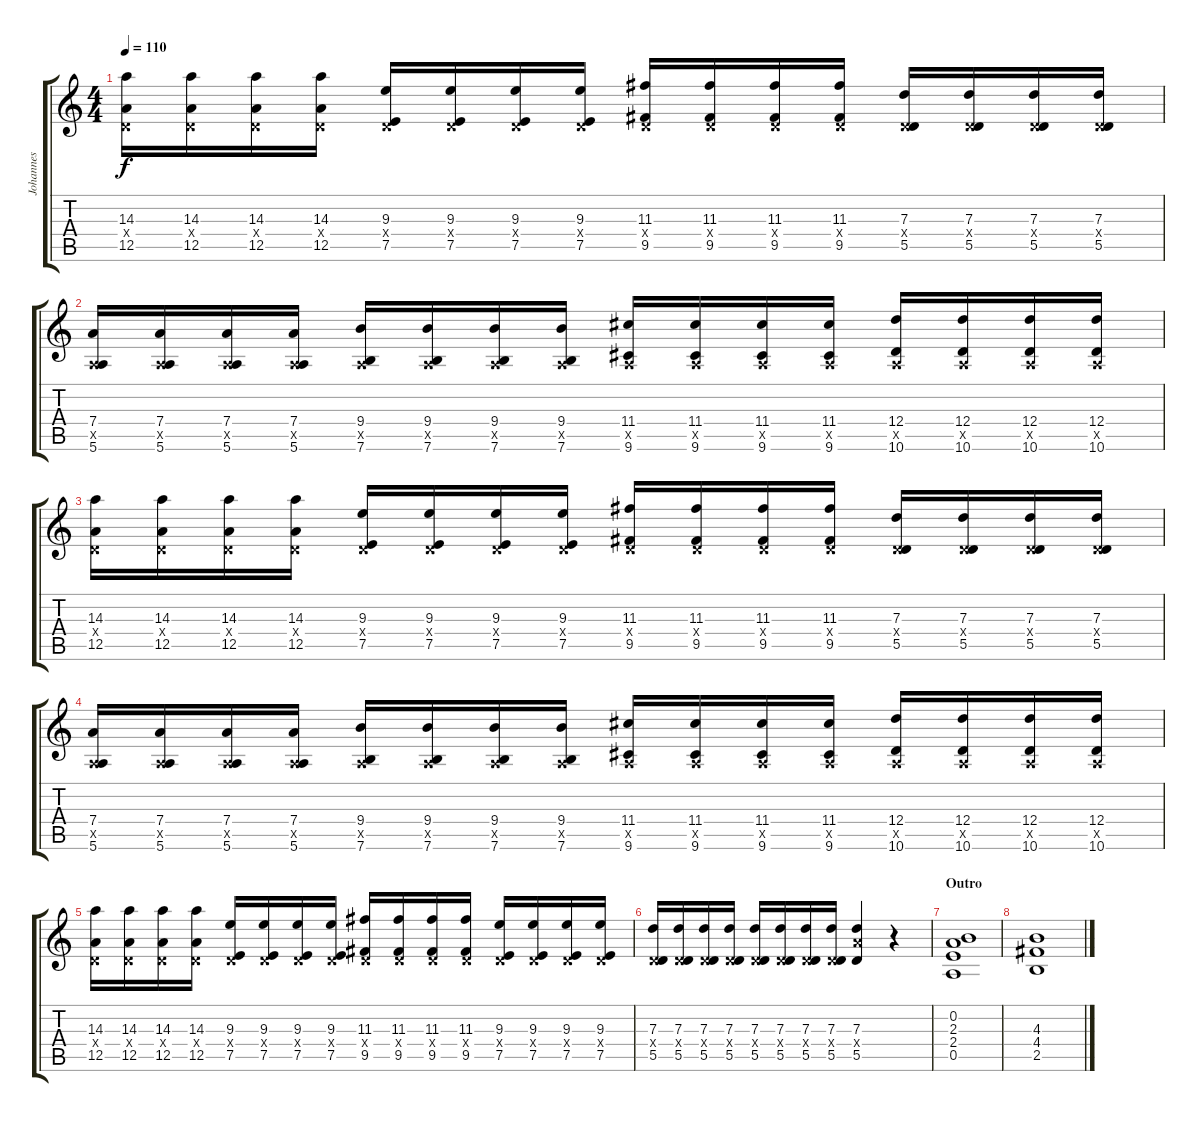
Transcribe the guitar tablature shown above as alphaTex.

\track ("Johannes" "Johannes") {instrument acousticguitarnylon}
\staff {score tabs}
\tuning (E4 B3 G3 D3 A2 E2) {hide}
\ts (4 4)
\tempo 110
\clef g2
\ks c
(14.3 0.4{x} 12.5).16{dy f} (14.3 0.4{x} 12.5).16 (14.3 0.4{x} 12.5).16 (14.3 0.4{x} 12.5).16 (9.3 0.4{x} 7.5).16 (9.3 0.4{x} 7.5).16 (9.3 0.4{x} 7.5).16 (9.3 0.4{x} 7.5).16 (11.3 0.4{x} 9.5).16 (11.3 0.4{x} 9.5).16 (11.3 0.4{x} 9.5).16 (11.3 0.4{x} 9.5).16 (7.3 0.4{x} 5.5).16 (7.3 0.4{x} 5.5).16 (7.3 0.4{x} 5.5).16 (7.3 0.4{x} 5.5).16 |
(7.4 0.5{x} 5.6).16 (7.4 0.5{x} 5.6).16 (7.4 0.5{x} 5.6).16 (7.4 0.5{x} 5.6).16 (9.4 0.5{x} 7.6).16 (9.4 0.5{x} 7.6).16 (9.4 0.5{x} 7.6).16 (9.4 0.5{x} 7.6).16 (11.4 0.5{x} 9.6).16 (11.4 0.5{x} 9.6).16 (11.4 0.5{x} 9.6).16 (11.4 0.5{x} 9.6).16 (12.4 0.5{x} 10.6).16 (12.4 0.5{x} 10.6).16 (12.4 0.5{x} 10.6).16 (12.4 0.5{x} 10.6).16 |
(14.3 0.4{x} 12.5).16 (14.3 0.4{x} 12.5).16 (14.3 0.4{x} 12.5).16 (14.3 0.4{x} 12.5).16 (9.3 0.4{x} 7.5).16 (9.3 0.4{x} 7.5).16 (9.3 0.4{x} 7.5).16 (9.3 0.4{x} 7.5).16 (11.3 0.4{x} 9.5).16 (11.3 0.4{x} 9.5).16 (11.3 0.4{x} 9.5).16 (11.3 0.4{x} 9.5).16 (7.3 0.4{x} 5.5).16 (7.3 0.4{x} 5.5).16 (7.3 0.4{x} 5.5).16 (7.3 0.4{x} 5.5).16 |
(7.4 0.5{x} 5.6).16 (7.4 0.5{x} 5.6).16 (7.4 0.5{x} 5.6).16 (7.4 0.5{x} 5.6).16 (9.4 0.5{x} 7.6).16 (9.4 0.5{x} 7.6).16 (9.4 0.5{x} 7.6).16 (9.4 0.5{x} 7.6).16 (11.4 0.5{x} 9.6).16 (11.4 0.5{x} 9.6).16 (11.4 0.5{x} 9.6).16 (11.4 0.5{x} 9.6).16 (12.4 0.5{x} 10.6).16 (12.4 0.5{x} 10.6).16 (12.4 0.5{x} 10.6).16 (12.4 0.5{x} 10.6).16 |
(14.3 0.4{x} 12.5).16 (14.3 0.4{x} 12.5).16 (14.3 0.4{x} 12.5).16 (14.3 0.4{x} 12.5).16 (9.3 0.4{x} 7.5).16 (9.3 0.4{x} 7.5).16 (9.3 0.4{x} 7.5).16 (9.3 0.4{x} 7.5).16 (11.3 0.4{x} 9.5).16 (11.3 0.4{x} 9.5).16 (11.3 0.4{x} 9.5).16 (11.3 0.4{x} 9.5).16 (9.3 0.4{x} 7.5).16 (9.3 0.4{x} 7.5).16 (9.3 0.4{x} 7.5).16 (9.3 0.4{x} 7.5).16 |
(7.3 0.4{x} 5.5).16 (7.3 0.4{x} 5.5).16 (7.3 0.4{x} 5.5).16 (7.3 0.4{x} 5.5).16 (7.3 0.4{x} 5.5).16 (7.3 0.4{x} 5.5).16 (7.3 0.4{x} 5.5).16 (7.3 0.4{x} 5.5).16 (7.3 7.4{x} 5.5).4 r.4 |
\section ("" "Outro")
(0.2 2.3 2.4 0.5).1 |
(4.3 4.4 2.5).1
